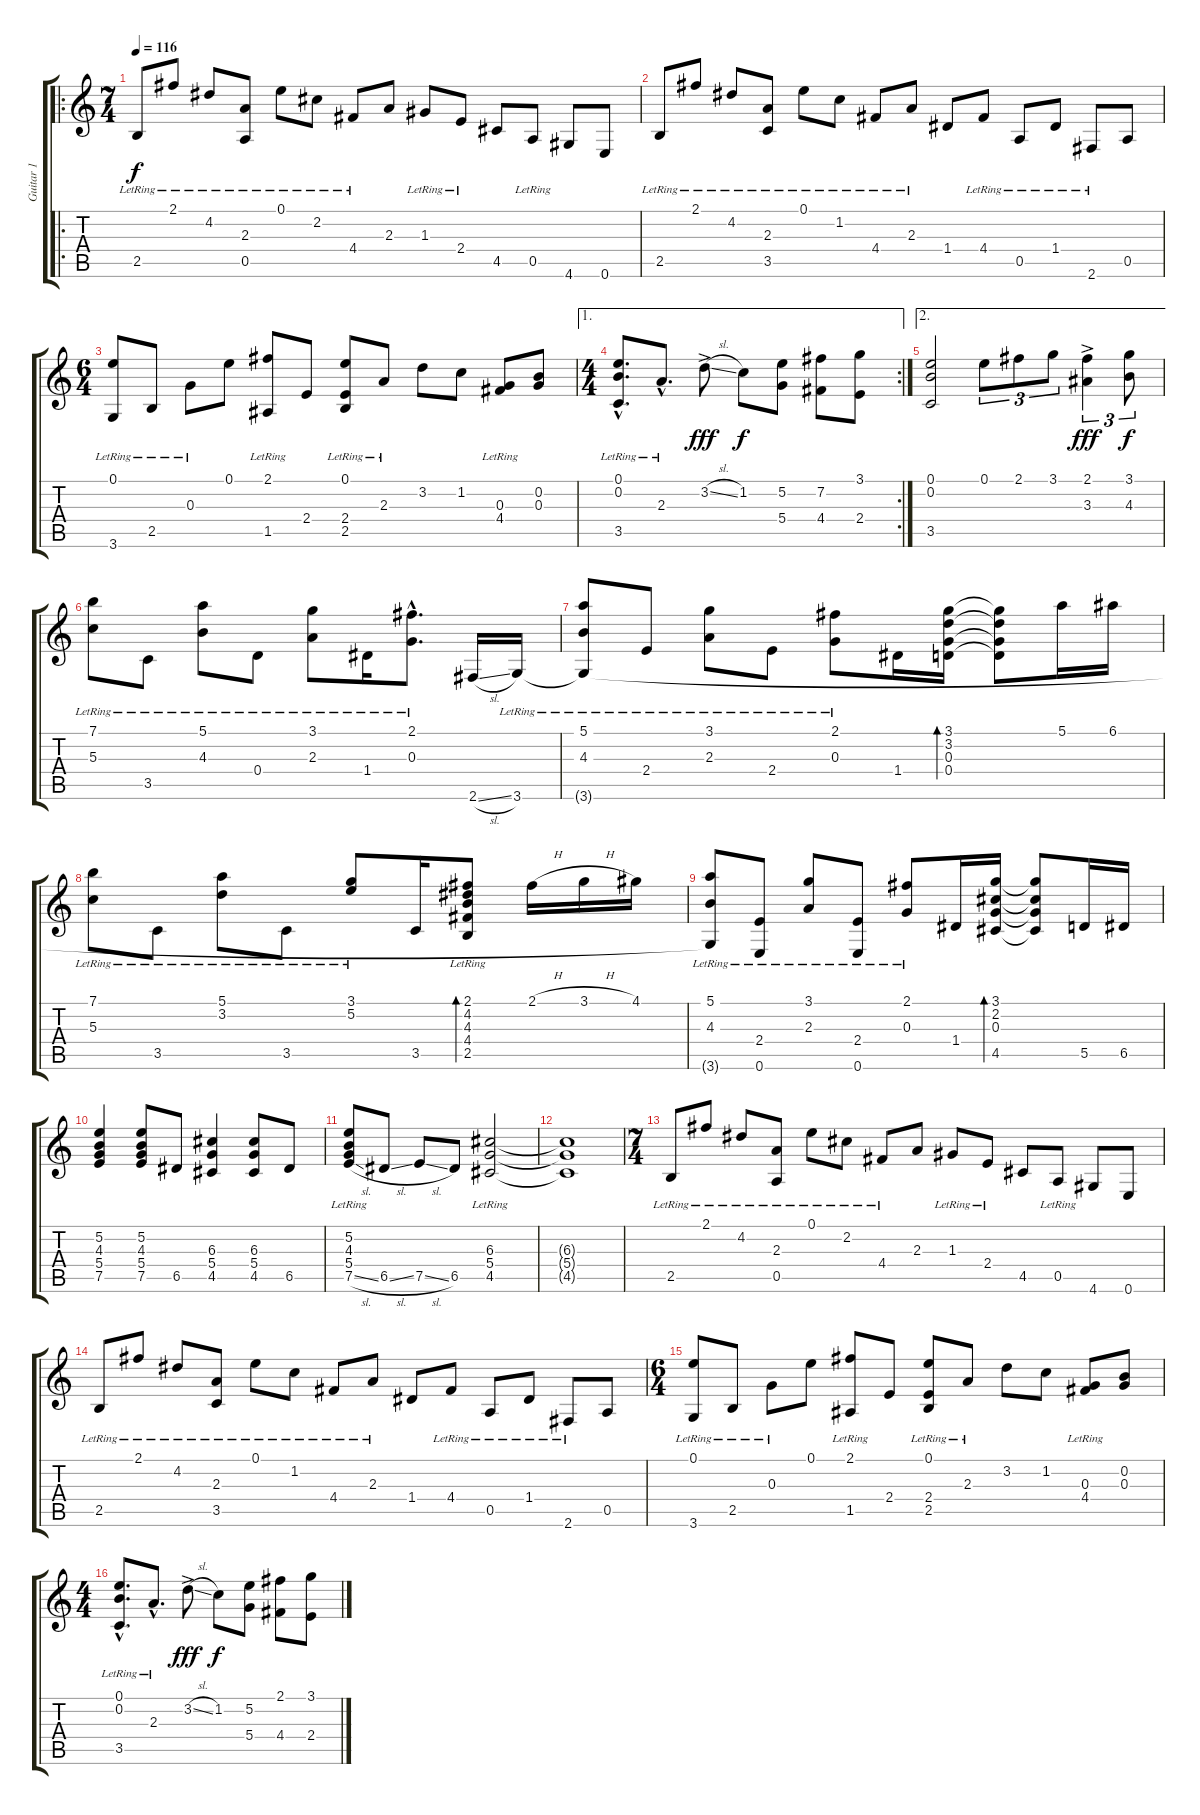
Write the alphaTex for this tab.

\track ("Guitar 1" "Guitar 1") {instrument electricguitarjazz}
\staff {score tabs}
\tuning (E4 B3 G3 D3 A2 E2) {hide}
\ro
\ts (7 4)
\tempo 116
\clef g2
\ks c
2.5{lr}.8{dy f instrument electricguitarjazz} 2.1{lr}.8 4.2{lr}.8 (2.3{lr} 0.5{lr}).8 0.1{lr}.8 2.2{lr}.8 4.4{lr}.8 2.3.8 1.3{lr}.8 2.4{lr}.8 4.5.8 0.5{lr}.8 4.6.8 0.6.8 |
2.5{lr}.8 2.1{lr}.8 4.2{lr}.8 (2.3{lr} 3.5{lr}).8 0.1{lr}.8 1.2{lr}.8 4.4{lr}.8 2.3{lr}.8 1.4.8 4.4{lr}.8 0.5{lr}.8 1.4{lr}.8 2.6{lr}.8 0.5.8 |
\ts (6 4)
(0.1{lr} 3.6{lr}).8 2.5{lr}.8 0.3{lr}.8 0.1.8 (2.1{lr} 1.5{lr}).8 2.4.8 (0.1{lr} 2.4{lr} 2.5{lr}).8 2.3{lr}.8 3.2.8 1.2.8 (0.3 4.4{lr}).8 (0.2 0.3).8 |
\ae 1
\rc 2
\ts (4 4)
(0.1{hac lr} 0.2{hac lr} 3.5{hac lr}).8{d} 2.3{hac lr}.8{d} 3.2{sl ac}.8{dy fff} 1.2.8{dy f} (5.2 5.4).8 (7.2 4.4).8 (3.1 2.4).8 |
\ae 2
(0.1 0.2 3.5).2 0.1.8{tu (3 2)} 2.1.8{tu (3 2)} 3.1.8{tu (3 2)} (2.1{ac} 3.3{ac}).4{tu (3 2) dy fff} (3.1 4.3).8{tu (3 2) dy f} |
(7.1{lr} 5.3{lr}).8 3.5{lr}.8 (5.1{lr} 4.3{lr}).8 0.4{lr}.8 (3.1{lr} 2.3{lr}).8 1.4{lr}.16 (2.1{hac lr} 0.3{hac lr}).8{d} 2.6{sl}.16 3.6{lr}.16 |
(5.1{lr} 4.3{lr} 3.6{t}).8 2.4{lr}.8 (3.1{lr} 2.3{lr}).8 2.4{lr}.8 (2.1{lr} 0.3{lr}).8 1.4.16 (3.1 3.2 0.3 0.4).16{bd 60} (3.1{t} 3.2{t} 0.3{t} 0.4{t}).8 5.1.16 6.1.16 |
(7.1{lr} 5.3{lr}).8 3.5{lr}.8 (5.1{lr} 3.2{lr}).8 3.5{lr}.8 (3.1{lr} 5.2{lr}).8 3.5.16 (2.1 4.2{lr} 4.3{lr} 4.4{lr} 2.5{lr}).8{bd 60} 2.1{h}.16 3.1{h}.16 4.1.16 |
(5.1{lr} 4.3{lr} 3.6{t}).8 (2.4{lr} 0.6{lr}).8 (3.1{lr} 2.3{lr}).8 (2.4 0.6{lr}).8 (2.1{lr} 0.3{lr}).8 1.4.16 (3.1 2.2 0.3 4.5).16{bd 60} (3.1{t} 2.2{t} 0.3{t} 4.5{t}).8 5.5.16 6.5.16 |
(5.2 4.3 5.4 7.5).4 (5.2 4.3 5.4 7.5).8 6.5.8 (6.3 5.4 4.5).4 (6.3 5.4 4.5).8 6.5.8 |
(5.2{lr} 4.3{lr} 5.4{lr} 7.5{sl}).8 6.5{sl}.8 7.5{sl}.8 6.5.8 (6.3{lr} 5.4{lr} 4.5{lr}).2 |
(6.3{t} 5.4{t} 4.5{t}).1 |
\ts (7 4)
2.5{lr}.8 2.1{lr}.8 4.2{lr}.8 (2.3{lr} 0.5{lr}).8 0.1{lr}.8 2.2{lr}.8 4.4{lr}.8 2.3.8 1.3{lr}.8 2.4{lr}.8 4.5.8 0.5{lr}.8 4.6.8 0.6.8 |
2.5{lr}.8 2.1{lr}.8 4.2{lr}.8 (2.3{lr} 3.5{lr}).8 0.1{lr}.8 1.2{lr}.8 4.4{lr}.8 2.3{lr}.8 1.4.8 4.4{lr}.8 0.5{lr}.8 1.4{lr}.8 2.6{lr}.8 0.5.8 |
\ts (6 4)
(0.1{lr} 3.6{lr}).8 2.5{lr}.8 0.3{lr}.8 0.1.8 (2.1{lr} 1.5{lr}).8 2.4.8 (0.1{lr} 2.4{lr} 2.5{lr}).8 2.3{lr}.8 3.2.8 1.2.8 (0.3 4.4{lr}).8 (0.2 0.3).8 |
\ts (4 4)
(0.1{hac lr} 0.2{hac lr} 3.5{hac lr}).8{d} 2.3{hac lr}.8{d} 3.2{sl ac}.8{dy fff} 1.2.8{dy f} (5.2 5.4).8 (2.1 4.4).8 (3.1 2.4).8
